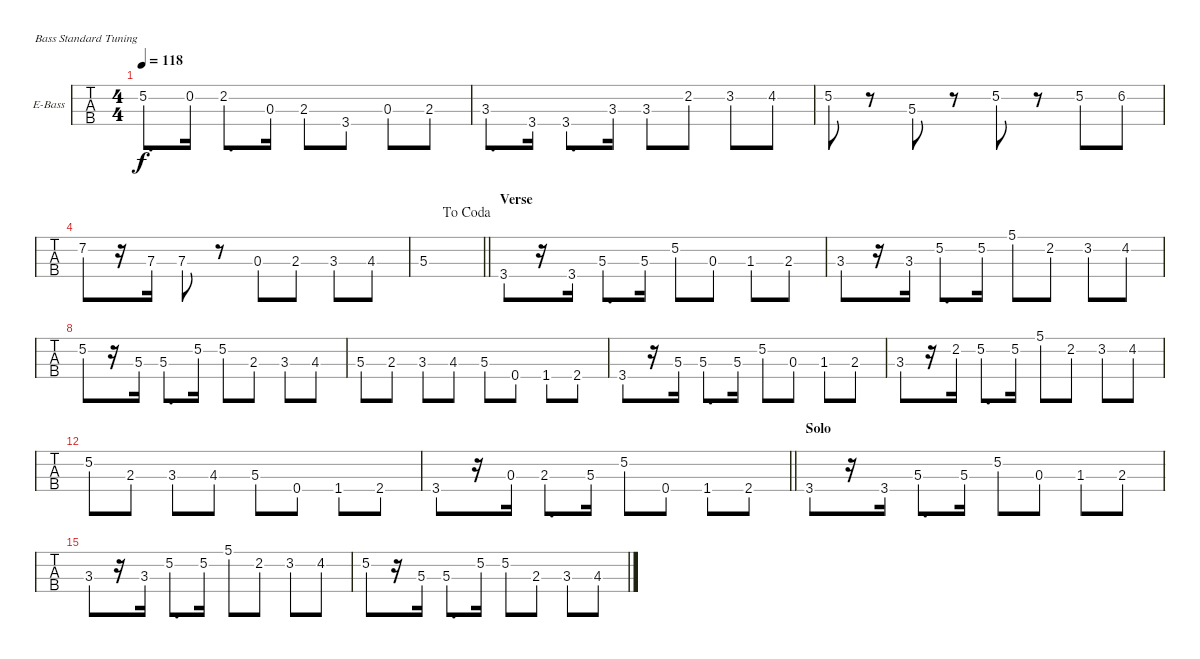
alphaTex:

\bracketExtendMode nobrackets
\firstSystemTrackNameOrientation horizontal
\otherSystemsTrackNameOrientation horizontal
\defaultBarNumberDisplay FirstOfSystem
\track ("Bass" "E-Bass") {instrument electricbassfinger}
\staff {tabs}
\tuning (G2 D2 A1 E1)
\ts (4 4)
\tempo 118
\clef f4
\ks g
5.2.8{d dy f} 0.2.16 2.2.8{d} 0.3.16 2.3.8 3.4.8 0.3.8 2.3.8 |
\ks c
3.3.8{d} 3.4.16 3.4.8{d} 3.3.16 3.3.8 2.2.8 3.2.8 4.2.8 |
\ks g
5.2.8 r.8 5.3.8 r.8 5.2.8 r.8 5.2.8 6.2.8 |
7.2.8 r.16 7.3.16 7.3.8 r.8 0.3.8 2.3.8 3.3.8 4.3.8 |
\jump dacoda
\barLineRight lightlight
5.3.1 |
\section ("" "Verse")
3.4.8 r.16 3.4.16 5.3.8{d} 5.3.16 5.2.8 0.3.8 1.3.8 2.3.8 |
3.3.8 r.16 3.3.16 5.2.8{d} 5.2.16 5.1.8 2.2.8 3.2.8 4.2.8 |
5.2.8 r.16 5.3.16 5.3.8{d} 5.2.16 5.2.8 2.3.8 3.3.8 4.3.8 |
5.3.8 2.3.8 3.3.8 4.3.8 5.3.8 0.4.8 1.4.8 2.4.8 |
3.4.8 r.16 5.3.16 5.3.8{d} 5.3.16 5.2.8 0.3.8 1.3.8 2.3.8 |
3.3.8 r.16 2.2.16 5.2.8{d} 5.2.16 5.1.8 2.2.8 3.2.8 4.2.8 |
5.2.8 2.3.8 3.3.8 4.3.8 5.3.8 0.4.8 1.4.8 2.4.8 |
\barLineRight lightlight
3.4.8 r.16 0.3.16 2.3.8{d} 5.3.16 5.2.8 0.4.8 1.4.8 2.4.8 |
\section ("" "Solo")
\ks c
3.4.8 r.16 3.4.16 5.3.8{d} 5.3.16 5.2.8 0.3.8 1.3.8 2.3.8 |
\ks g
3.3.8 r.16 3.3.16 5.2.8{d} 5.2.16 5.1.8 2.2.8 3.2.8 4.2.8 |
5.2.8 r.16 5.3.16 5.3.8{d} 5.2.16 5.2.8 2.3.8 3.3.8 4.3.8
